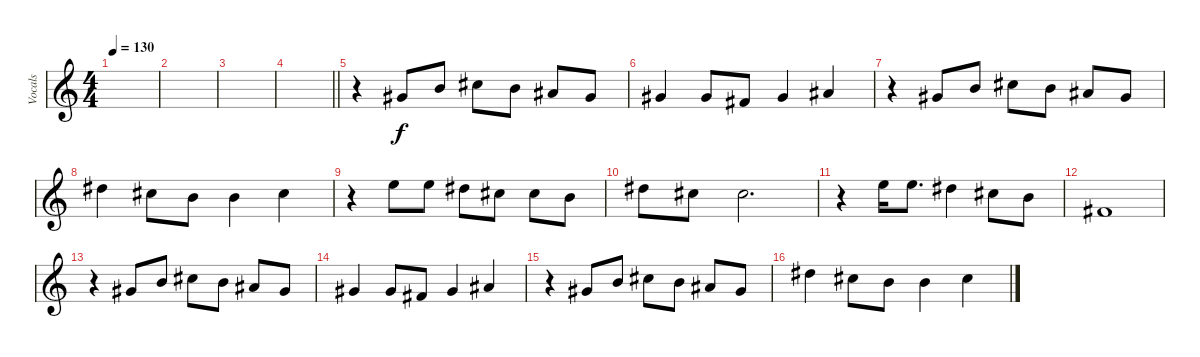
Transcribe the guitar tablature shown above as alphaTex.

\track ("Vocals" "Vocals") {instrument choiraahs}
\staff {score}
\tuning (Eb5 Bb4 Gb4 Db4 Ab3 Eb3) {hide}
\ts (4 4)
\tempo 130
\clef g2
\ks c
|
|
|
\barLineRight lightlight
|
r.4 2.3.8 1.2.8 3.2.8 1.2.8 0.2.8 2.3.8 |
2.3.4 2.3.8 0.3.8 2.3.4 0.2.4 |
r.4 2.3.8 1.2.8 3.2.8 1.2.8 0.2.8 2.3.8 |
0.1.4 3.2.8 1.2.8 1.2.4 3.2.4 |
r.4 1.1.8 1.1.8 0.1.8 3.2.8 3.2.8 1.2.8 |
0.1.8 3.2.8 3.2.2{d} |
r.4 1.1.16 1.1.8{d} 0.1.4 3.2.8 1.2.8 |
0.3.1 |
r.4 2.3.8 1.2.8 3.2.8 1.2.8 0.2.8 2.3.8 |
2.3.4 2.3.8 0.3.8 2.3.4 0.2.4 |
r.4 2.3.8 1.2.8 3.2.8 1.2.8 0.2.8 2.3.8 |
0.1.4 3.2.8 1.2.8 1.2.4 3.2.4
